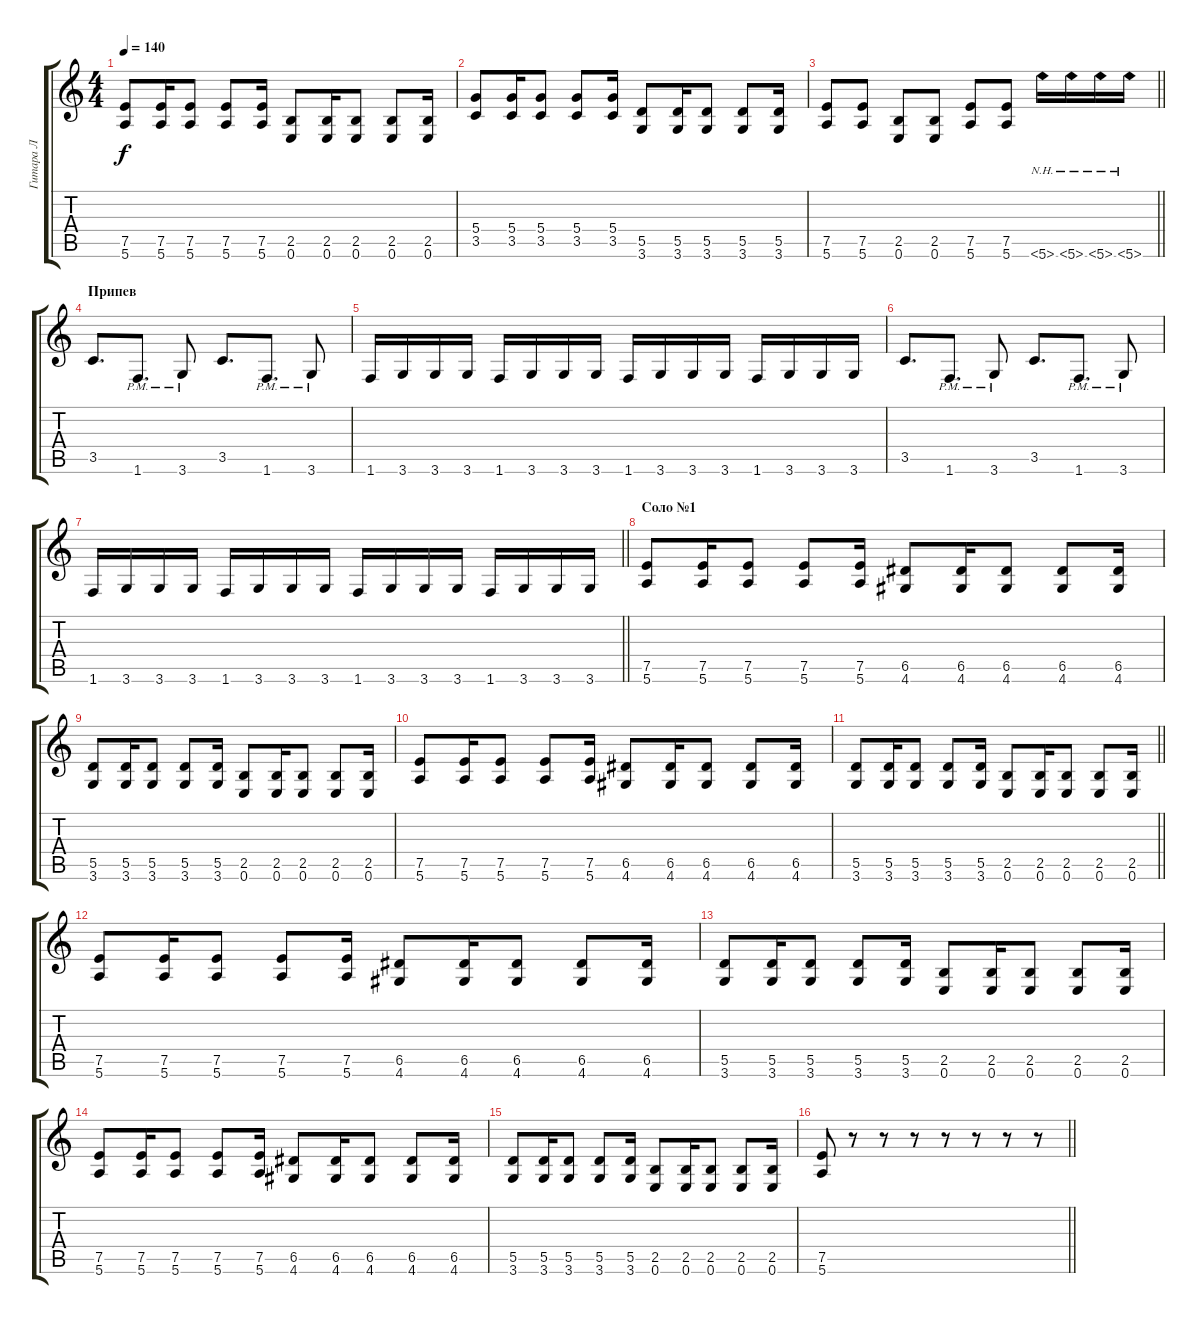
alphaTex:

\track ("Гитара Л" "Гитара Л") {instrument distortionguitar}
\staff {score tabs}
\tuning (E4 B3 G3 D3 A2 E2) {hide}
\ts (4 4)
\tempo 140
\clef g2
\ks c
(7.5 5.6).8{dy f} (7.5 5.6).16 (7.5 5.6).8 (7.5 5.6).8 (7.5 5.6).16 (2.5 0.6).8 (2.5 0.6).16 (2.5 0.6).8 (2.5 0.6).8 (2.5 0.6).16 |
(5.4 3.5).8 (5.4 3.5).16 (5.4 3.5).8 (5.4 3.5).8 (5.4 3.5).16 (5.5 3.6).8 (5.5 3.6).16 (5.5 3.6).8 (5.5 3.6).8 (5.5 3.6).16 |
\barLineRight lightlight
(7.5 5.6).8 (7.5 5.6).8 (2.5 0.6).8 (2.5 0.6).8 (7.5 5.6).8 (7.5 5.6).8 5.6{nh}.16 5.6{nh}.16 5.6{nh}.16 5.6{nh}.16 |
\section ("" "Припев")
3.5.8{d} 1.6{pm}.8{d} 3.6{pm}.8 3.5.8{d} 1.6{pm}.8{d} 3.6{pm}.8 |
1.6.16 3.6.16 3.6.16 3.6.16 1.6.16 3.6.16 3.6.16 3.6.16 1.6.16 3.6.16 3.6.16 3.6.16 1.6.16 3.6.16 3.6.16 3.6.16 |
3.5.8{d} 1.6{pm}.8{d} 3.6{pm}.8 3.5.8{d} 1.6{pm}.8{d} 3.6{pm}.8 |
\barLineRight lightlight
1.6.16 3.6.16 3.6.16 3.6.16 1.6.16 3.6.16 3.6.16 3.6.16 1.6.16 3.6.16 3.6.16 3.6.16 1.6.16 3.6.16 3.6.16 3.6.16 |
\section ("" "Соло №1")
(7.5 5.6).8 (7.5 5.6).16 (7.5 5.6).8 (7.5 5.6).8 (7.5 5.6).16 (6.5 4.6).8 (6.5 4.6).16 (6.5 4.6).8 (6.5 4.6).8 (6.5 4.6).16 |
(5.5 3.6).8 (5.5 3.6).16 (5.5 3.6).8 (5.5 3.6).8 (5.5 3.6).16 (2.5 0.6).8 (2.5 0.6).16 (2.5 0.6).8 (2.5 0.6).8 (2.5 0.6).16 |
(7.5 5.6).8 (7.5 5.6).16 (7.5 5.6).8 (7.5 5.6).8 (7.5 5.6).16 (6.5 4.6).8 (6.5 4.6).16 (6.5 4.6).8 (6.5 4.6).8 (6.5 4.6).16 |
\barLineRight lightlight
(5.5 3.6).8 (5.5 3.6).16 (5.5 3.6).8 (5.5 3.6).8 (5.5 3.6).16 (2.5 0.6).8 (2.5 0.6).16 (2.5 0.6).8 (2.5 0.6).8 (2.5 0.6).16 |
(7.5 5.6).8 (7.5 5.6).16 (7.5 5.6).8 (7.5 5.6).8 (7.5 5.6).16 (6.5 4.6).8 (6.5 4.6).16 (6.5 4.6).8 (6.5 4.6).8 (6.5 4.6).16 |
(5.5 3.6).8 (5.5 3.6).16 (5.5 3.6).8 (5.5 3.6).8 (5.5 3.6).16 (2.5 0.6).8 (2.5 0.6).16 (2.5 0.6).8 (2.5 0.6).8 (2.5 0.6).16 |
(7.5 5.6).8 (7.5 5.6).16 (7.5 5.6).8 (7.5 5.6).8 (7.5 5.6).16 (6.5 4.6).8 (6.5 4.6).16 (6.5 4.6).8 (6.5 4.6).8 (6.5 4.6).16 |
(5.5 3.6).8 (5.5 3.6).16 (5.5 3.6).8 (5.5 3.6).8 (5.5 3.6).16 (2.5 0.6).8 (2.5 0.6).16 (2.5 0.6).8 (2.5 0.6).8 (2.5 0.6).16 |
\barLineRight lightlight
(7.5 5.6).8 r.8 r.8 r.8 r.8 r.8 r.8 r.8
